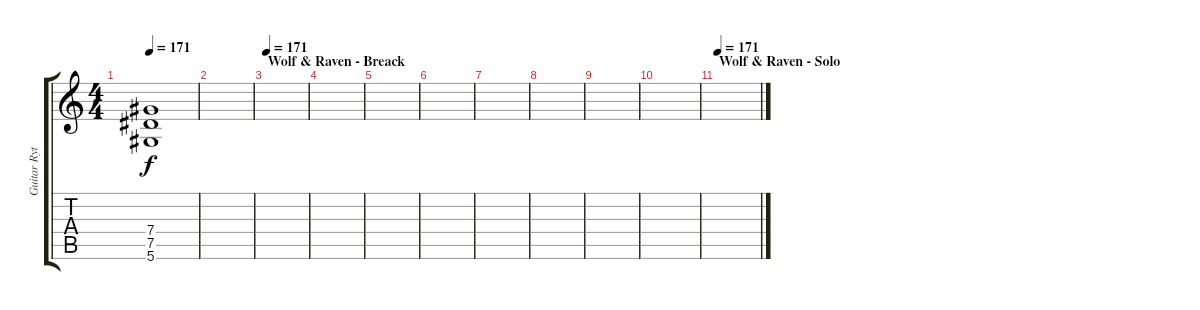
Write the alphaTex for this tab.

\track ("Guitar Rythme" "Guitar Ryt") {instrument distortionguitar}
\staff {score tabs}
\tuning (Eb4 Bb3 Gb3 Db3 Ab2 Eb2) {hide}
\ts (4 4)
\tempo 171
\clef g2
\ks c
(7.4{t} 7.5{t} 5.6{t}).1{dy f} |
|
\section ("" "Wolf & Raven - Breack")
\tempo 171
|
|
|
|
|
|
|
|
\section ("" "Wolf & Raven - Solo")
\tempo 171
